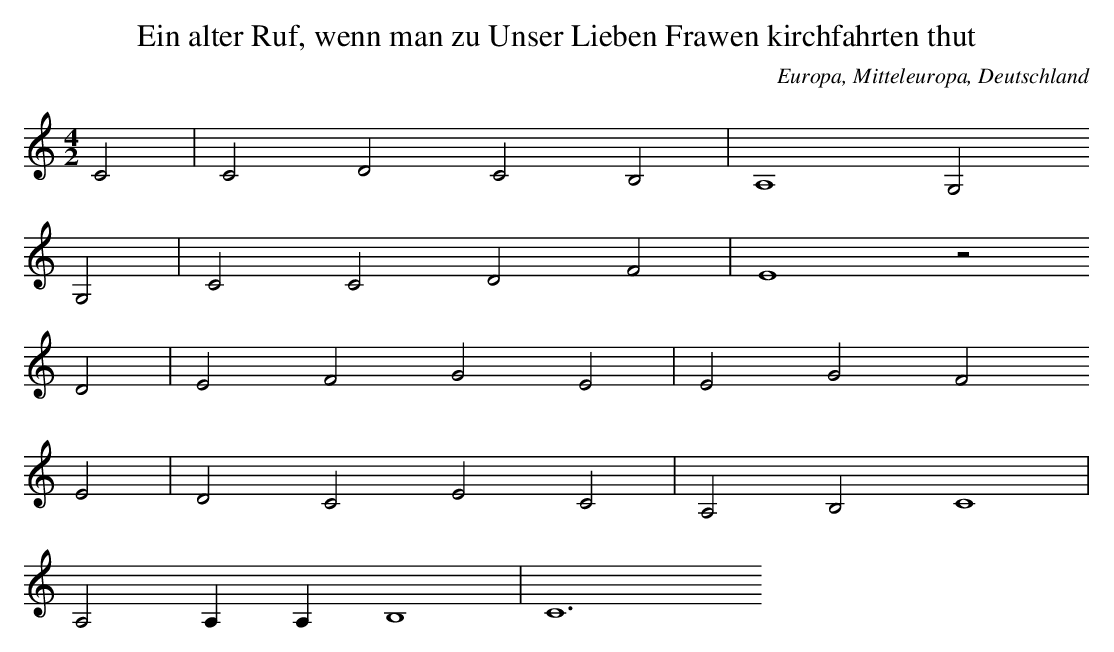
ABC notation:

X:1
T: Ein alter Ruf, wenn man zu Unser Lieben Frawen kirchfahrten thut
O: Europa, Mitteleuropa, Deutschland
M: 4/2
L: 1/4
K: C
C2 | C2D2C2B,2 | A,4G,2
G,2 | C2C2D2F2 | E4z2
D2 | E2F2G2E2 | E2G2F2
E2 | D2C2E2C2 | A,2B,2C4 |
A,2A,A,B,4 | C6
